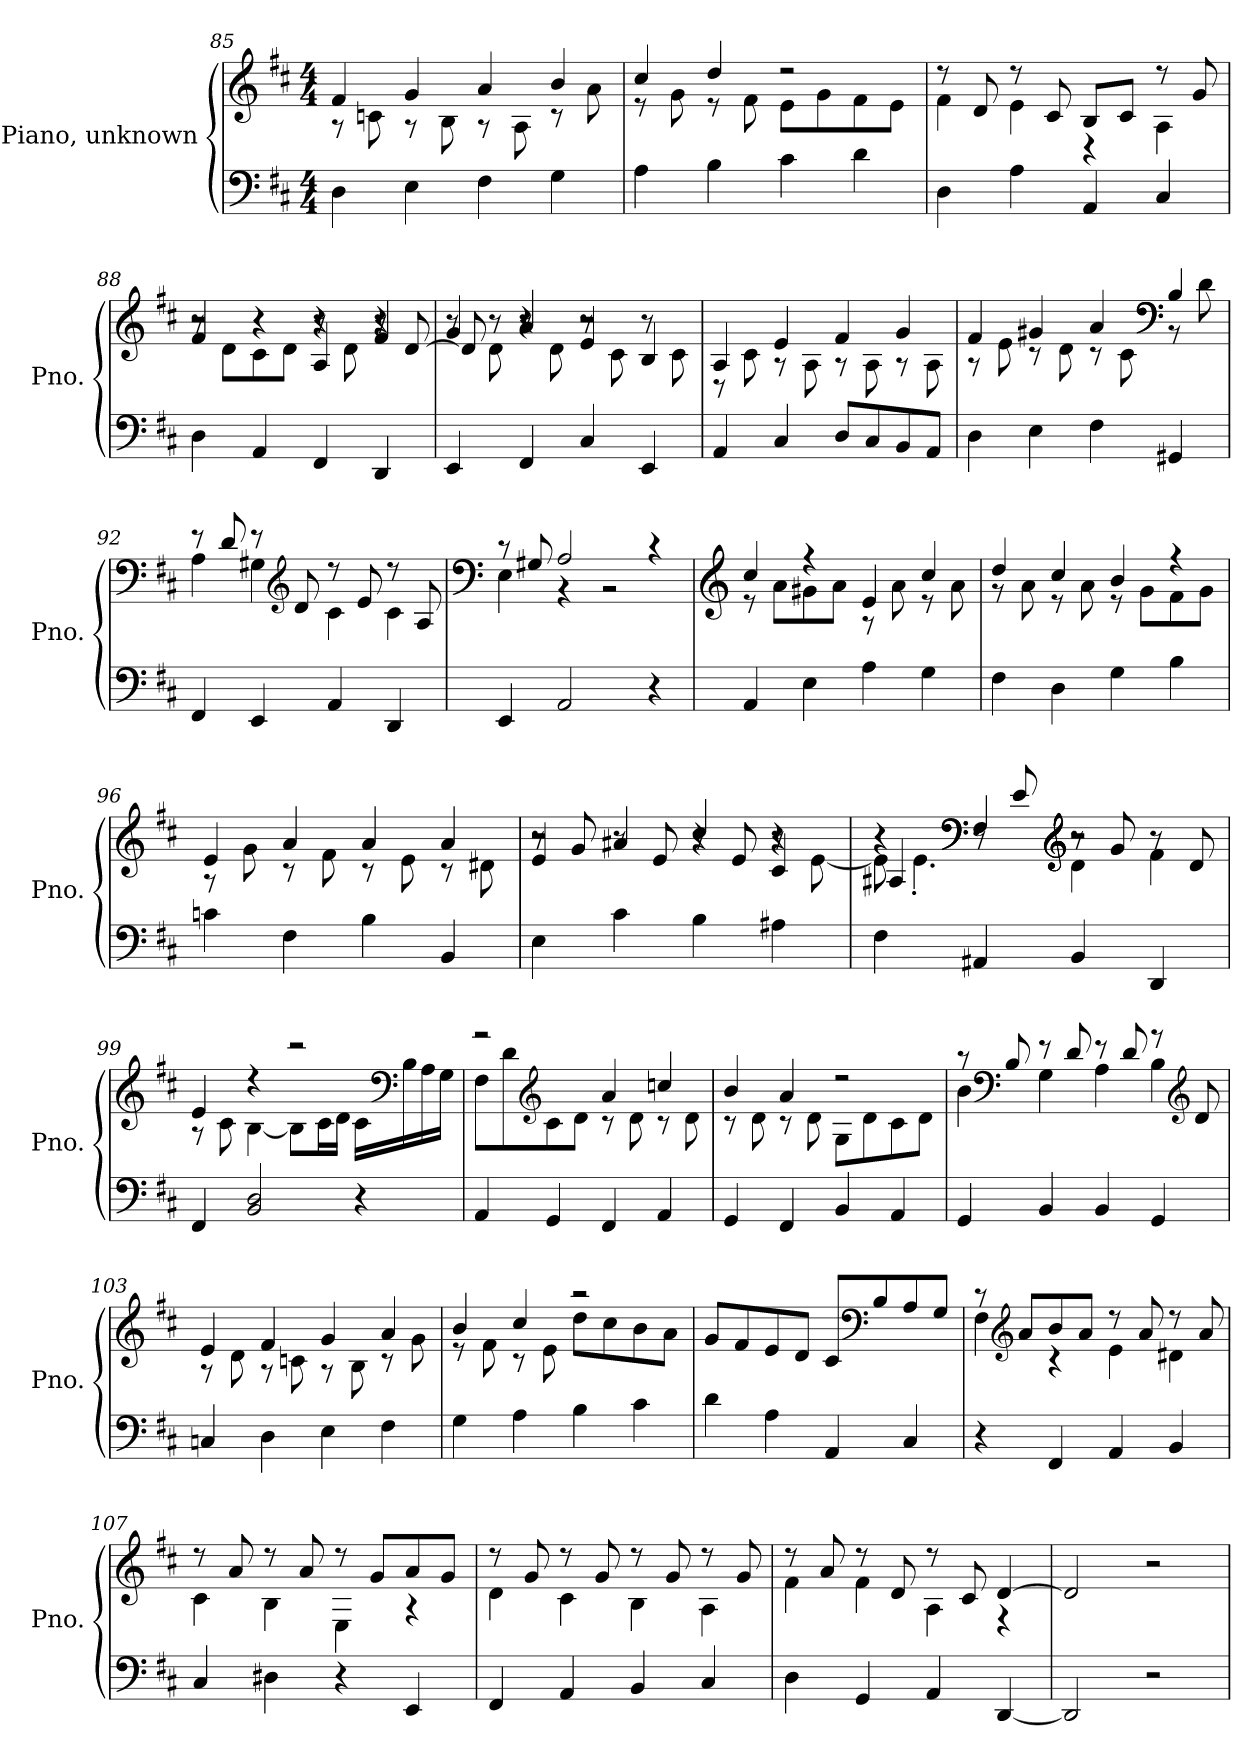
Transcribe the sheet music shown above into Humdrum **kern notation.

**kern	**kern
*part1	*part1
*staff2	*staff1
*I"Piano, unknown	*
*I'Pno.	*
*clefF4	*clefG2
*k[f#c#]	*k[f#c#]
*M4/4	*M4/4
=85	=85
*	*^
4D\	4f#/	8r
.	.	8cn\
4E\	4g/	8r
.	.	8B\
4F#\	4a/	8r
.	.	8A\
4G\	4b/	8r
.	.	8a\
=86	=86	=86
4A\	4cc#/	8r
.	.	8g\
4B\	4dd/	8r
.	.	8f#\
4c#\	2r	8e\L
.	.	8g\
4d\	.	8f#\
.	.	8e\J
=87	=87	=87
4D\	8r	4f#\
.	8d/	.
4A\	8r	4e\
.	8c#/	.
4AA/	8B/L	4r
.	8c#/J	.
4C#/	8r	4A\
.	8g/	.
!!LO:LB:g=z
=88	=88	=88
*	*	*^
4D\	4f#/	8r	2r
.	.	8d\L	.
4AA/	4r	8c#\	.
.	.	8d\J	.
4FF#/	4A/	8r	4r
.	.	8d\	.
4DD/	4f#/	4r	8r
.	.	.	[8d/
=89	=89	=89	=89
4EE/	4g/	8r	8d/]
.	.	8d\	8r
4FF#/	4a/	8r	4r
.	.	8d\	.
4C#/	4e/	8r	2r
.	.	8c#\	.
4EE/	4B/	8r	.
.	.	8c#\	.
*	*	*v	*v
=90	=90	=90
4AA/	4A/	8r
.	.	8c#\
4C#/	4e/	8r
.	.	8A\
8D/L	4f#/	8r
8C#/	.	8A\
8BB/	4g/	8r
8AA/J	.	8A\
=91	=91	=91
4D\	4f#/	8r
.	.	8e\
4E\	4g#X/	8r
.	.	8d\
4F#\	4a/	8r
.	.	8c#\
*	*clefF4	*
4GG#X/	4B/	8r
.	.	8d\
!!LO:LB:g=z	!!
=92	=92	=92
4FF#/	8r	4A\
.	8d/	.
4EE/	8r	4G#X\
*	*clefG2	*
.	8d/	.
4AA/	8r	4c#\
.	8e/	.
4DD/	8r	4c#\
.	8A/	.
=93	=93	=93
*	*clefF4	*
4EE/	8r	4E\
.	8G#X/	.
2AA/	2A/	4r
.	.	2r
4r	4r	.
=94	=94	=94
*	*clefG2	*
4AA/	4cc#/	8r
.	.	8a\L
4E\	4r	8g#X\
.	.	8a\J
4A\	4e/	8r
.	.	8a\
4G\	4cc#/	8r
.	.	8a\
=95	=95	=95
4F#\	4dd/	8r
.	.	8a\
4D\	4cc#/	8r
.	.	8a\
4G\	4b/	8r
.	.	8g\L
4B\	4r	8f#\
.	.	8g\J
!!LO:LB:g=z	!!
=96	=96	=96
4cn\	4e/	8r
.	.	8g\
4F#\	4a/	8r
.	.	8f#\
4B\	4a/	8r
.	.	8e\
4BB/	4a/	8r
.	.	8d#X\
=97	=97	=97
*	*	*^
4E\	8r	2r	4e/
.	8g/	.	.
4c#\	8r	.	4a#X/
.	8e/	.	.
4B\	8r	4r	4cc#/
.	8e/	.	.
4A#X\	4r	8r	4c#/
.	.	[8e\	.
=98	=98	=98	=98
4F#\	4r	8e\]	4A#X/
.	.	4.e'\	.
*	*clefF4	*	*
4AA#X/	8r	.	4F#/
.	8e/	.	.
*	*clefG2	*	*
4BB/	8r	4d\	2r
.	8g/	.	.
4DD/	8r	4f#\	.
.	8d/	.	.
*	*	*v	*v
!!LO:PB:g=z
=99	=99	=99
4FF#/	4e/	8r
.	.	8c#\
2BB/ 2D/	4r	[4B\
.	2r	8B\L]
.	.	16c#\L
.	.	16d\JJ
4r	.	16c#\LL
*	*clefF4	*
.	.	16B\
.	.	16A\
.	.	16G\JJ
=100	=100	=100
4AA/	2r	8F#\L
.	.	8d\
*	*clefG2	*
4GG/	.	8c#\
.	.	8d\J
4FF#/	4a/	8r
.	.	8d\
4AA/	4ccn/	8r
.	.	8d\
=101	=101	=101
4GG/	4b/	8r
.	.	8d\
4FF#/	4a/	8r
.	.	8d\
4BB/	2r	8G\L
.	.	8d\
4AA/	.	8c#\
.	.	8d\J
!!LO:LB:g=z	!!
=102	=102	=102
4GG/	8r	4b\
*	*clefF4	*
.	8B/	.
4BB/	8r	4G\
.	8d/	.
4BB/	8r	4A\
.	8d/	.
4GG/	8r	4B\
*	*clefG2	*
.	8d/	.
=103	=103	=103
4Cn/	4e/	8r
.	.	8d\
4D\	4f#/	8r
.	.	8cn\
4E\	4g/	8r
.	.	8B\
4F#\	4a/	8r
.	.	8g\
=104	=104	=104
4G\	4b/	8r
.	.	8f#\
4A\	4cc#/	8r
.	.	8e\
4B\	2r	8dd\L
.	.	8cc#\
4c#\	.	8b\
.	.	8a\J
*	*v	*v
=105	=105
4d\	8g/L
.	8f#/
4A\	8e/
.	8d/J
4AA/	8c#/L
*	*clefF4
.	8B/
4C#/	8A/
.	8G/J
!!LO:LB:g=z
=106	=106
*	*^
4r	8r	4F#\
*	*clefG2	*
.	8a/L	.
4FF#/	8b/	4r
.	8a/J	.
4AA/	8r	4e\
.	8a/	.
4BB/	8r	4d#X\
.	8a/	.
=107	=107	=107
4C#/	8r	4c#\
.	8a/	.
4D#X\	8r	4B\
.	8a/	.
4r	8r	4E\
.	8g/L	.
4EE/	8a/	4r
.	8g/J	.
=108	=108	=108
4FF#/	8r	4d\
.	8g/	.
4AA/	8r	4c#\
.	8g/	.
4BB/	8r	4B\
.	8g/	.
4C#/	8r	4A\
.	8g/	.
=109	=109	=109
4D\	8r	4f#\
.	8a/	.
4GG/	8r	4f#\
.	8d/	.
4AA/	8r	4A\
.	8c#/	.
[4DD/	[4d/	4r
*	*v	*v
!!LO:LB:g=z
=110	=110
2DD/]	2d/]
2r	2r
=	=
*-	*-
